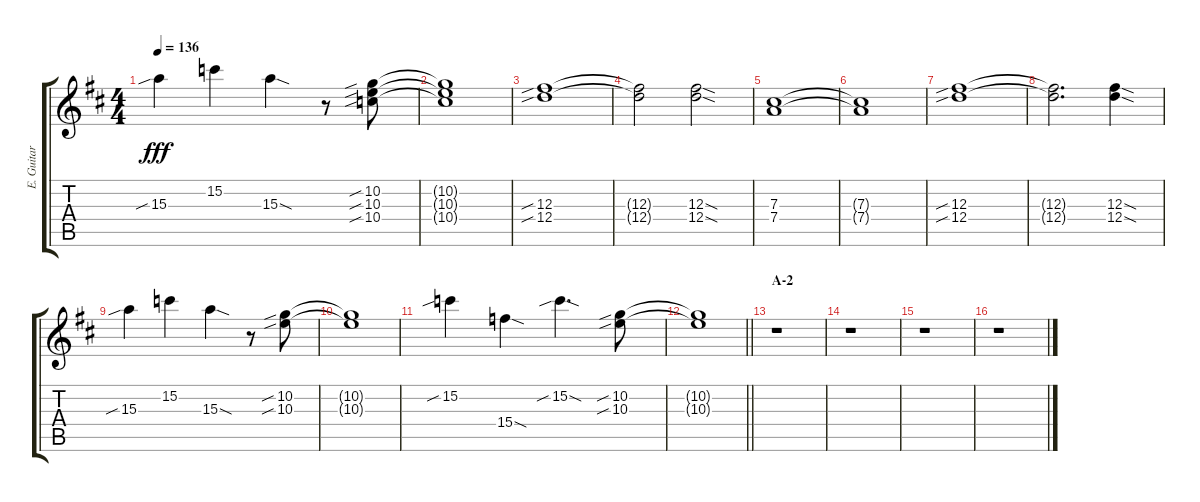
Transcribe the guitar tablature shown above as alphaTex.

\track ("E. Guitar IV" "E. Guitar ") {instrument electricguitarclean}
\staff {score tabs}
\tuning (D4 A3 Gb3 D3 A2 D2) {hide}
\ts (4 4)
\tempo 136
\clef g2
\ks d
15.3{sib}.4{dy fff} 15.2.4 15.3{sod}.4 r.8 (10.2{sib} 10.3{sib} 10.4{sib}).8 |
(10.2{t} 10.3{t} 10.4{t}).1 |
(12.3{sib} 12.4{sib}).1 |
(12.3{t} 12.4{t}).2 (12.3{sod} 12.4{sod}).2 |
(7.3 7.4).1 |
(7.3{t} 7.4{t}).1 |
(12.3{sib} 12.4{sib}).1 |
(12.3{t} 12.4{t}).2{d} (12.3{sod} 12.4{sod}).4 |
15.3{sib}.4 15.2.4 15.3{sod}.4 r.8 (10.2{sib} 10.3{sib}).8 |
(10.2{t} 10.3{t}).1 |
15.2{sib}.4 15.4{sod}.4 15.2{sib sod}.4{d} (10.2{sib} 10.3{sib}).8 |
\barLineRight lightlight
(10.2{t} 10.3{t}).1 |
\section ("" "A-2")
r.1 |
r.1 |
r.1 |
r.1
